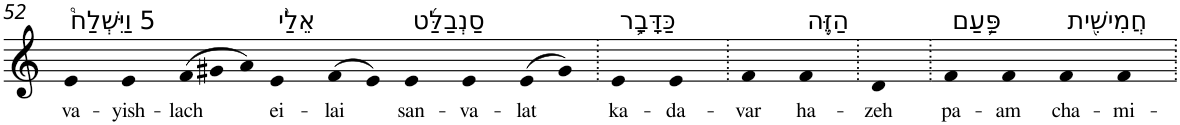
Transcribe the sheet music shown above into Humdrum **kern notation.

**kern	**text
*part1	*part1
*staff1	*staff1
*I"Piano	*
*I'Pno	*
!!LO:PB:g=z
*clefG2	*
*k[]	*
=52	=52
!LO:TX:a:t=5 וַיִּשְׁלַח֩	!
!	!LO:LY:b
4e	va-
!	!LO:LY:b
4e	-yish-
*Xtuplet	*
!	!LO:LY:b
(>12f	-lach
12g#X	.
12a)	.
!LO:TX:a:t=אֵלַ֨י	!
!	!LO:LY:b
4e	ei-
!	!LO:LY:b
(>8f	-lai
8e)	.
!LO:TX:a:t=סַנְבַלַּ֜ט	!
!	!LO:LY:b
4e	san-
!	!LO:LY:b
4e	-va-
!	!LO:LY:b
(>8e	-lat
8g#)	.
=53.	=53.
!LO:TX:a:t=כַּדָּבָ֥ר	!
!	!LO:LY:b
4e	ka-
!	!LO:LY:b
4e	-da-
=54.	=54.
!	!LO:LY:b
4f	-var
!LO:TX:a:t=הַזֶּ֛ה	!
!	!LO:LY:b
4f	ha-
=55.	=55.
!	!LO:LY:b
4d	-zeh
=56.	=56.
!LO:TX:a:t=פַּ֥עַם	!
!	!LO:LY:b
4f	pa-
!	!LO:LY:b
4f	-am
!LO:TX:a:t=חֲמִישִׁ֖ית	!
!	!LO:LY:b
4f	cha-
!	!LO:LY:b
4f	-mi-
=.	=.
*-	*-
